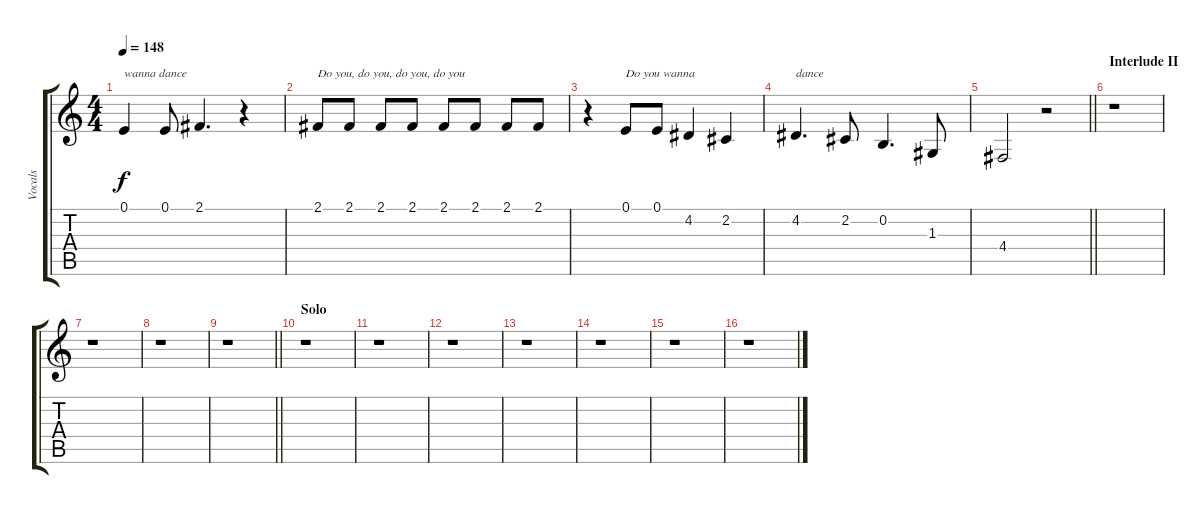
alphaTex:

\track ("Vocals" "Vocals") {instrument tenorsax}
\staff {score tabs}
\tuning (E4 B3 G3 D3 A2 E2) {hide}
\ts (4 4)
\tempo 148
\clef g2
\ks c
0.1.4{txt "wanna dance" dy f} 0.1.8 2.1.4{d} r.4 |
2.1.8{txt "Do you, do you, do you, do you"} 2.1.8 2.1.8 2.1.8 2.1.8 2.1.8 2.1.8 2.1.8 |
r.4 0.1.8{txt "Do you wanna"} 0.1.8 4.2.4 2.2.4 |
4.2.4{d txt "dance"} 2.2.8 0.2.4{d} 1.3.8 |
\barLineRight lightlight
4.4.2 r.2 |
\section ("" "Interlude II")
r.1 |
r.1 |
r.1 |
\barLineRight lightlight
r.1 |
\section ("" "Solo")
r.1 |
r.1 |
r.1 |
r.1 |
r.1 |
r.1 |
r.1
